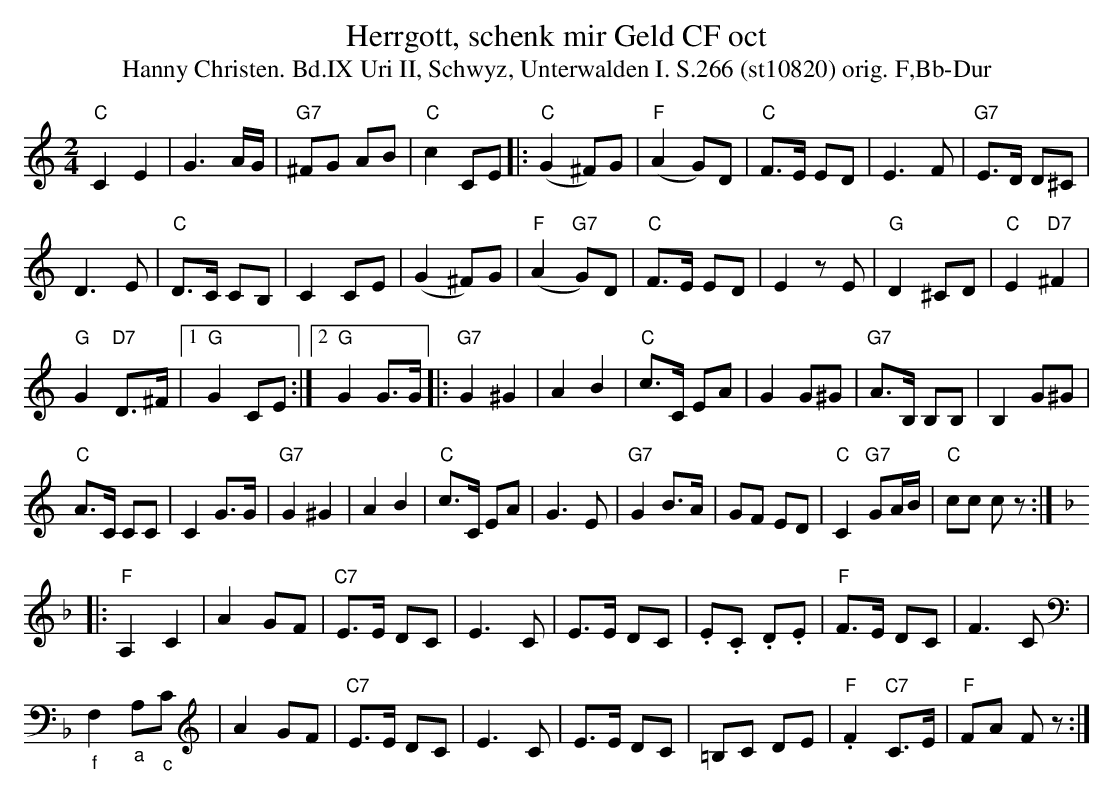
X:1
T:Herrgott, schenk mir Geld CF oct
T:Hanny Christen. Bd.IX Uri II, Schwyz, Unterwalden I. S.266 (st10820) orig. F,Bb-Dur
M:2/4
L:1/4
K:Cmaj
"C"CE | G>A/2G/4 | "G7"^F/2G/2 A/2B/2 | "C"c C/2E/2 |: ("C"G ^F/2)G/2 | ("F"A G/2)D/2 | "C"F/2>E/2 E/2D/2 | E>F | "G7"E/2>D/2 D/2^C/2 |
D>E | "C"D/2>C/2 C/2B,/2 | C C/2E/2 | (G ^F/2)G/2 | ("F"A "G7"G/2)D/2 | "C"F/2>E/2 E/2D/2 | E z/2E/2 | "G"D ^C/2D/2 | "C"E "D7"^F |
"G"G "D7"D/2>^F/2 |1 "G"G C/2E/2 :|2 "G"G G/2>G/2 |:"G7"G ^G | A B | "C"c/2>C/2 E/2A/2 | G G/2^G/2 | "G7"A/2>B,/2 B,/2B,/2 | B, G/2^G/2 |
"C"A/2>C/2 C/2C/2 | C G/2>G/2 | "G7"G ^G | A B | "C"c/2>C/2 E/2A/2 | G>E | "G7"G B/2>A/2 | G/2F/2 E/2D/2 | "C"C "G7"G/2A/4B/4 | "C"c/2c/2 c/2 z/2 :|
K:Fmaj
L:1/8
|: "F"A,2C2 | A2 GF | "C7"E>E DC | E3 C | E>E DC | .E.C .D.E | "F"F>E DC | F3 C |
"_f"F,2 "_a"A,"_c"C | A2 GF | "C7"E>E DC | E3 C | E>E DC | =B,C DE | "F".F2 "C7"C>E | "F"FA F z :|
